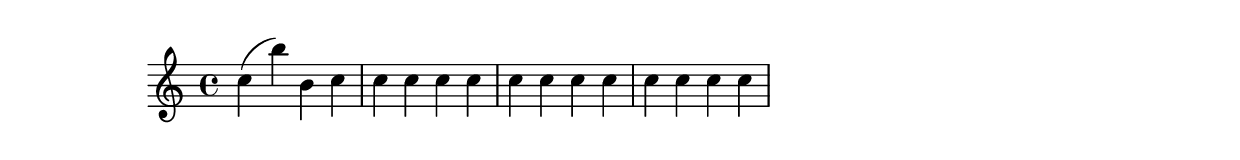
% test damping
\version "1.3.4";

\score{
	\notes\relative c'{

		c'()b' ~ b, c
		c c c c
		c c c c
		c c c c
	}
}
